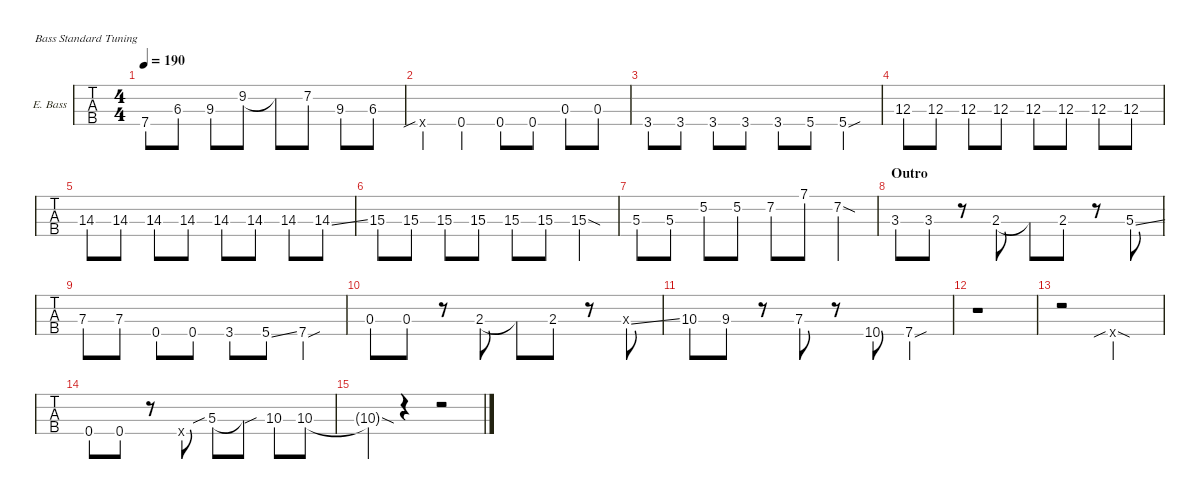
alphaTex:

\defaultSystemsLayout 4
\hideDynamics
\bracketExtendMode nobrackets
\firstSystemTrackNameOrientation horizontal
\track ("Ele. Bass" "E. Bass") {defaultSystemsLayout 4 instrument electricbassfinger}
\staff {tabs}
\tuning (G2 D2 A1 E1)
\ts (4 4)
\tempo 190
\clef f4
\ks g
7.4{acc forcenatural}.8{dy f} 6.3{acc #}.8 9.3{acc #}.8 9.2{acc forcenatural}.8 9.2{t acc forcenatural}.8 7.2{acc forcenatural}.8 9.3{acc #}.8 6.3{acc #}.8 |
17.4{sib x acc forcenatural}.4{dy mp} 0.4{acc forcenatural}.4{dy f} 0.4{acc forcenatural}.8 0.4{acc forcenatural}.8 0.3{acc forcenatural}.8 0.3{acc forcenatural}.8 |
3.4{acc forcenatural}.8 3.4{acc forcenatural}.8 3.4{acc forcenatural}.8 3.4{acc forcenatural}.8 3.4{acc forcenatural}.8 5.4{acc forcenatural}.8 5.4{sou acc forcenatural}.4 |
12.3{acc forcenatural}.8 12.3{acc forcenatural}.8 12.3{acc forcenatural}.8 12.3{acc forcenatural}.8 12.3{acc forcenatural}.8 12.3{acc forcenatural}.8 12.3{acc forcenatural}.8 12.3{acc forcenatural}.8 |
14.3{acc forcenatural}.8 14.3{acc forcenatural}.8 14.3{acc forcenatural}.8 14.3{acc forcenatural}.8 14.3{acc forcenatural}.8 14.3{acc forcenatural}.8 14.3{acc forcenatural}.8 14.3{ss acc forcenatural}.8 |
15.3{acc forcenatural}.8 15.3{acc forcenatural}.8 15.3{acc forcenatural}.8 15.3{acc forcenatural}.8 15.3{acc forcenatural}.8 15.3{acc forcenatural}.8 15.3{sod acc forcenatural}.4 |
5.3{acc forcenatural}.8 5.3{acc forcenatural}.8 5.2{acc forcenatural}.8 5.2{acc forcenatural}.8 7.2{acc forcenatural}.8 7.1{acc forcenatural}.8 7.2{sod acc forcenatural}.4 |
\section ("" "Outro")
3.3{acc forcenatural}.8 3.3{acc forcenatural}.8 r.8 2.3{acc forcenatural}.8 2.3{t acc forcenatural}.8 2.3{acc forcenatural}.8 r.8 5.3{ss acc forcenatural}.8 |
7.3{acc forcenatural}.8 7.3{acc forcenatural}.8 0.4{acc forcenatural}.8 0.4{acc forcenatural}.8 3.4{acc forcenatural}.8 5.4{ss acc forcenatural}.8 7.4{sou acc forcenatural}.4 |
0.3{acc forcenatural}.8 0.3{acc forcenatural}.8 r.8 2.3{acc forcenatural}.8 2.3{t acc forcenatural}.8 2.3{acc forcenatural}.8 r.8 2.3{ss x acc forcenatural}.8 |
10.3{acc forcenatural}.8 9.3{acc #}.8 r.8 7.3{acc forcenatural}.8 r.8 10.4{acc forcenatural}.8 7.4{sou acc forcenatural}.4 |
r.1 |
r.2 12.4{sib sod x acc forcenatural}.2 |
0.4{acc forcenatural}.8 0.4{acc forcenatural}.8 r.8 2.4{x acc #}.8 5.3{sib acc forcenatural}.8 5.3{sou t acc forcenatural}.8 10.3{acc forcenatural}.8 10.3{acc forcenatural}.8 |
10.3{sod t acc forcenatural}.4 r.4 r.2
